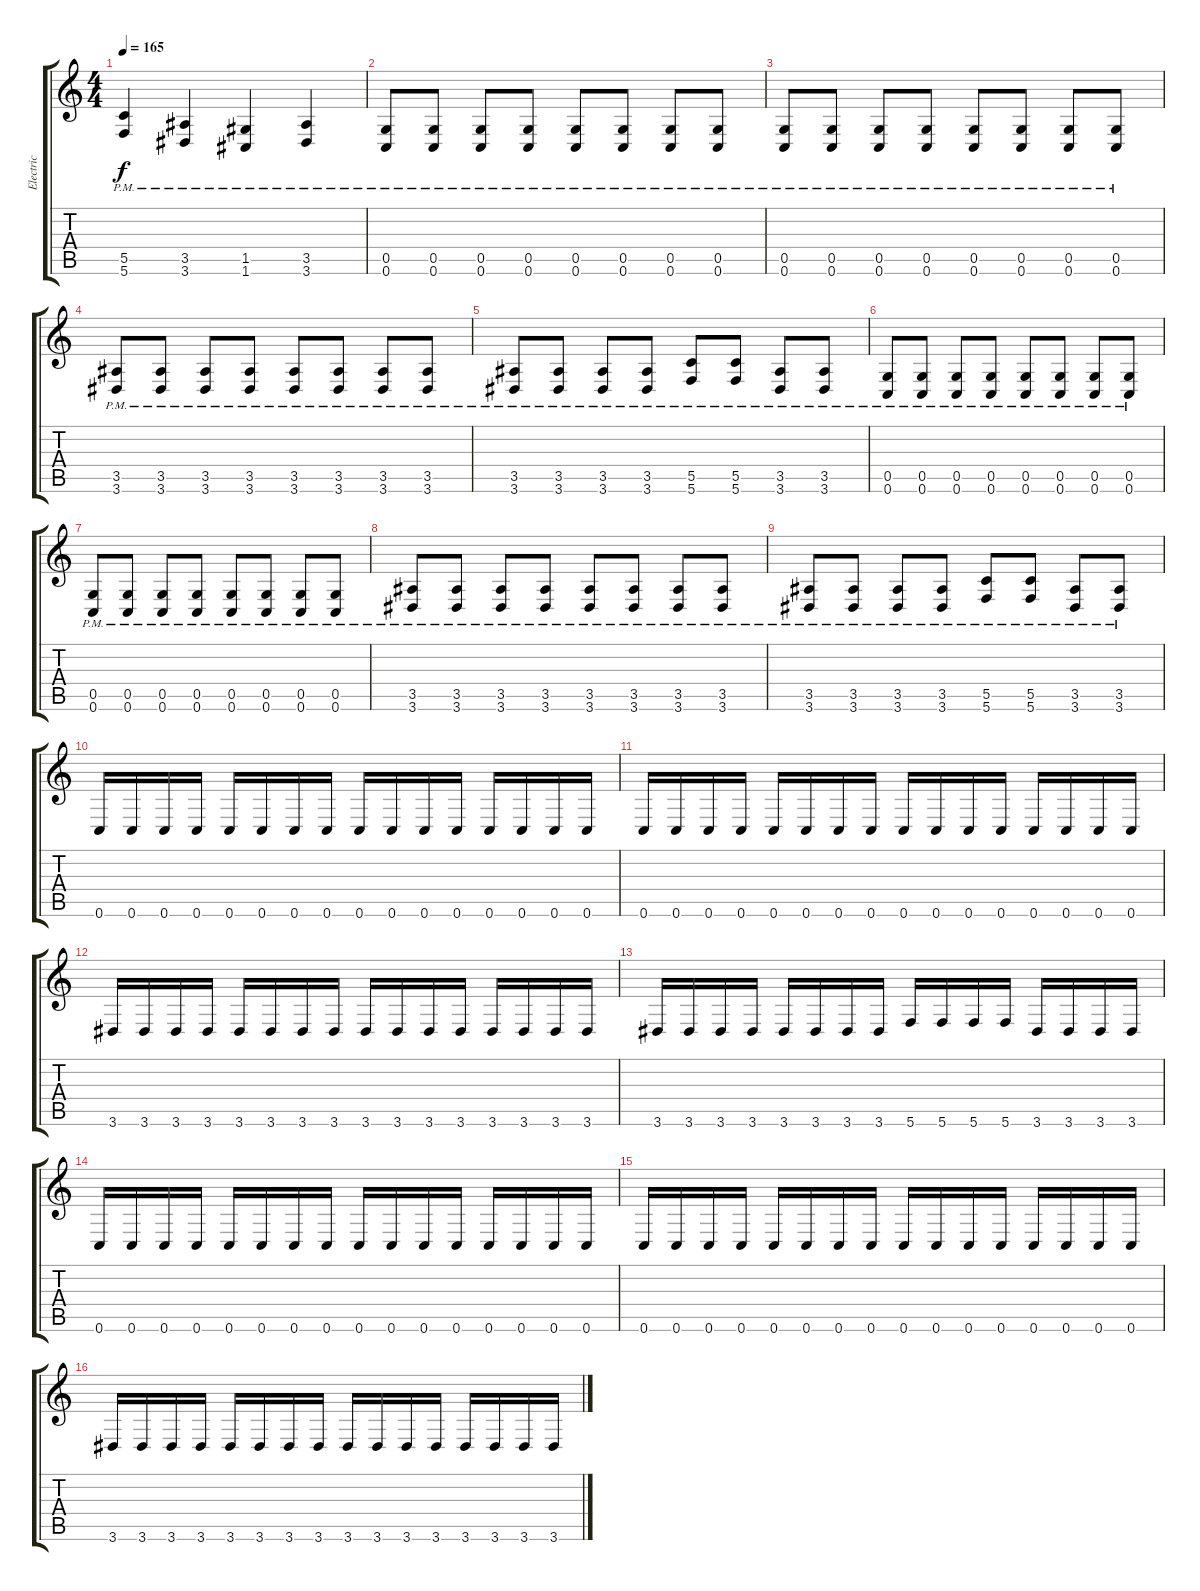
\track ("Electric" "Electric") {instrument distortionguitar}
\staff {score tabs}
\tuning (D4 A3 F3 C3 G2 C2) {hide}
\ts (4 4)
\tempo 165
\clef g2
\ks c
(5.5{pm} 5.6{pm}).4{dy f} (3.5{pm} 3.6{pm}).4 (1.5{pm} 1.6{pm}).4 (3.5{pm} 3.6{pm}).4 |
(0.5{pm} 0.6{pm}).8 (0.5{pm} 0.6{pm}).8 (0.5{pm} 0.6{pm}).8 (0.5{pm} 0.6{pm}).8 (0.5{pm} 0.6{pm}).8 (0.5{pm} 0.6{pm}).8 (0.5{pm} 0.6{pm}).8 (0.5{pm} 0.6{pm}).8 |
(0.5{pm} 0.6{pm}).8 (0.5{pm} 0.6{pm}).8 (0.5{pm} 0.6{pm}).8 (0.5{pm} 0.6{pm}).8 (0.5{pm} 0.6{pm}).8 (0.5{pm} 0.6{pm}).8 (0.5{pm} 0.6{pm}).8 (0.5{pm} 0.6{pm}).8 |
(3.5{pm} 3.6{pm}).8 (3.5{pm} 3.6{pm}).8 (3.5{pm} 3.6{pm}).8 (3.5{pm} 3.6{pm}).8 (3.5{pm} 3.6{pm}).8 (3.5{pm} 3.6{pm}).8 (3.5{pm} 3.6{pm}).8 (3.5{pm} 3.6{pm}).8 |
(3.5{pm} 3.6{pm}).8 (3.5{pm} 3.6{pm}).8 (3.5{pm} 3.6{pm}).8 (3.5{pm} 3.6{pm}).8 (5.5{pm} 5.6{pm}).8 (5.5{pm} 5.6{pm}).8 (3.5{pm} 3.6{pm}).8 (3.5{pm} 3.6{pm}).8 |
(0.5{pm} 0.6{pm}).8 (0.5{pm} 0.6{pm}).8 (0.5{pm} 0.6{pm}).8 (0.5{pm} 0.6{pm}).8 (0.5{pm} 0.6{pm}).8 (0.5{pm} 0.6{pm}).8 (0.5{pm} 0.6{pm}).8 (0.5{pm} 0.6{pm}).8 |
(0.5{pm} 0.6{pm}).8 (0.5{pm} 0.6{pm}).8 (0.5{pm} 0.6{pm}).8 (0.5{pm} 0.6{pm}).8 (0.5{pm} 0.6{pm}).8 (0.5{pm} 0.6{pm}).8 (0.5{pm} 0.6{pm}).8 (0.5{pm} 0.6{pm}).8 |
(3.5{pm} 3.6{pm}).8 (3.5{pm} 3.6{pm}).8 (3.5{pm} 3.6{pm}).8 (3.5{pm} 3.6{pm}).8 (3.5{pm} 3.6{pm}).8 (3.5{pm} 3.6{pm}).8 (3.5{pm} 3.6{pm}).8 (3.5{pm} 3.6{pm}).8 |
(3.5{pm} 3.6{pm}).8 (3.5{pm} 3.6{pm}).8 (3.5{pm} 3.6{pm}).8 (3.5{pm} 3.6{pm}).8 (5.5{pm} 5.6{pm}).8 (5.5{pm} 5.6{pm}).8 (3.5{pm} 3.6{pm}).8 (3.5{pm} 3.6{pm}).8 |
0.6.16 0.6.16 0.6.16 0.6.16 0.6.16 0.6.16 0.6.16 0.6.16 0.6.16 0.6.16 0.6.16 0.6.16 0.6.16 0.6.16 0.6.16 0.6.16 |
0.6.16 0.6.16 0.6.16 0.6.16 0.6.16 0.6.16 0.6.16 0.6.16 0.6.16 0.6.16 0.6.16 0.6.16 0.6.16 0.6.16 0.6.16 0.6.16 |
3.6.16 3.6.16 3.6.16 3.6.16 3.6.16 3.6.16 3.6.16 3.6.16 3.6.16 3.6.16 3.6.16 3.6.16 3.6.16 3.6.16 3.6.16 3.6.16 |
3.6.16 3.6.16 3.6.16 3.6.16 3.6.16 3.6.16 3.6.16 3.6.16 5.6.16 5.6.16 5.6.16 5.6.16 3.6.16 3.6.16 3.6.16 3.6.16 |
0.6.16 0.6.16 0.6.16 0.6.16 0.6.16 0.6.16 0.6.16 0.6.16 0.6.16 0.6.16 0.6.16 0.6.16 0.6.16 0.6.16 0.6.16 0.6.16 |
0.6.16 0.6.16 0.6.16 0.6.16 0.6.16 0.6.16 0.6.16 0.6.16 0.6.16 0.6.16 0.6.16 0.6.16 0.6.16 0.6.16 0.6.16 0.6.16 |
3.6.16 3.6.16 3.6.16 3.6.16 3.6.16 3.6.16 3.6.16 3.6.16 3.6.16 3.6.16 3.6.16 3.6.16 3.6.16 3.6.16 3.6.16 3.6.16
